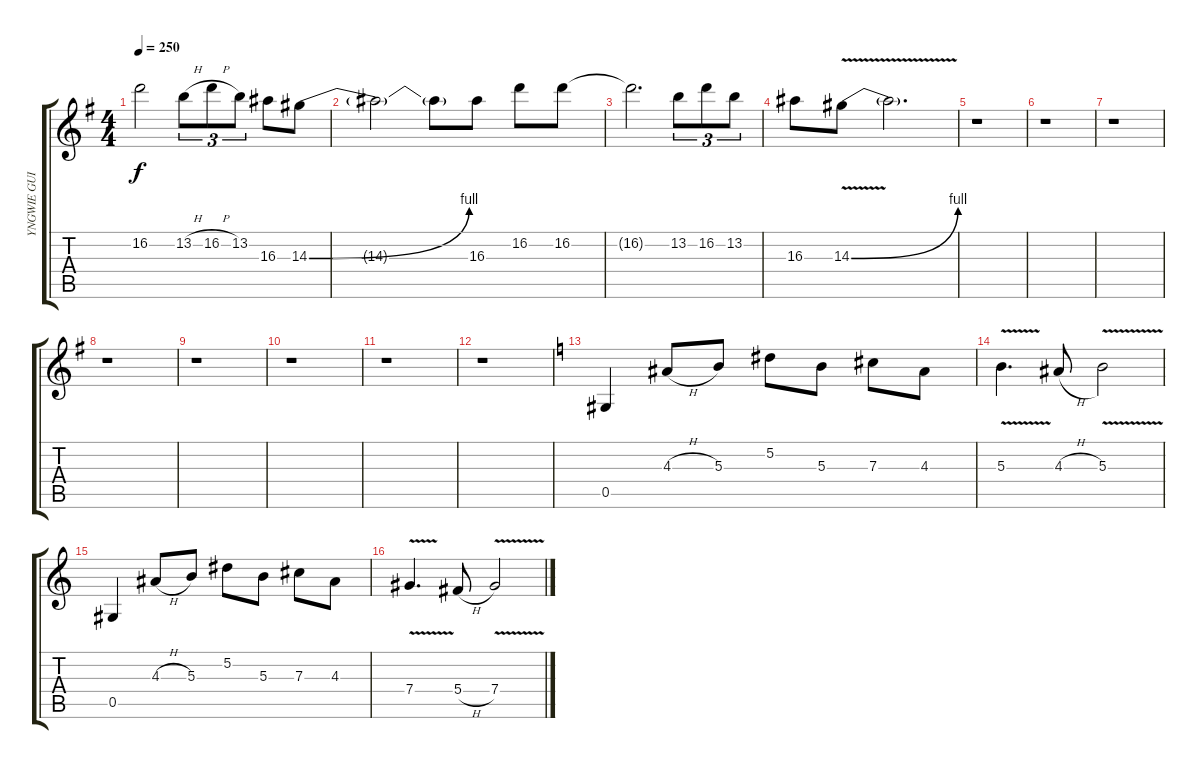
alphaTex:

\track ("YNGWIE GUITAR 2" "YNGWIE GUI") {instrument overdrivenguitar}
\staff {score tabs}
\tuning (Eb4 Bb3 Gb3 Db3 Ab2 Eb2) {hide}
\ts (4 4)
\tempo 250
\clef g2
\ks eminor
16.2{t}.2{dy f} 13.2{h}.8{tu (3 2)} 16.2{h}.8{tu (3 2)} 13.2.8{tu (3 2)} 16.3.8 14.3{be (bend 0 0 60 4)}.8 |
14.3{t}.2 14.3{t}.8 16.3.8 16.2.8 16.2.8 |
16.2{t}.2{d} 13.2.8{tu (3 2)} 16.2.8{tu (3 2)} 13.2.8{tu (3 2)} |
16.3.8 14.3{be (bend 0 0 60 4) v}.8 14.3{t}.2{d} |
r.1 |
r.1 |
r.1 |
r.1 |
r.1 |
r.1 |
r.1 |
r.1 |
\ks aminor
0.5.4 4.3{h}.8 5.3.8 5.2.8 5.3.8 7.3.8 4.3.8 |
5.3{v}.4{d} 4.3{h}.8 5.3{v}.2 |
0.5.4 4.3{h}.8 5.3.8 5.2.8 5.3.8 7.3.8 4.3.8 |
7.4{v}.4{d} 5.4{h}.8 7.4{v}.2
